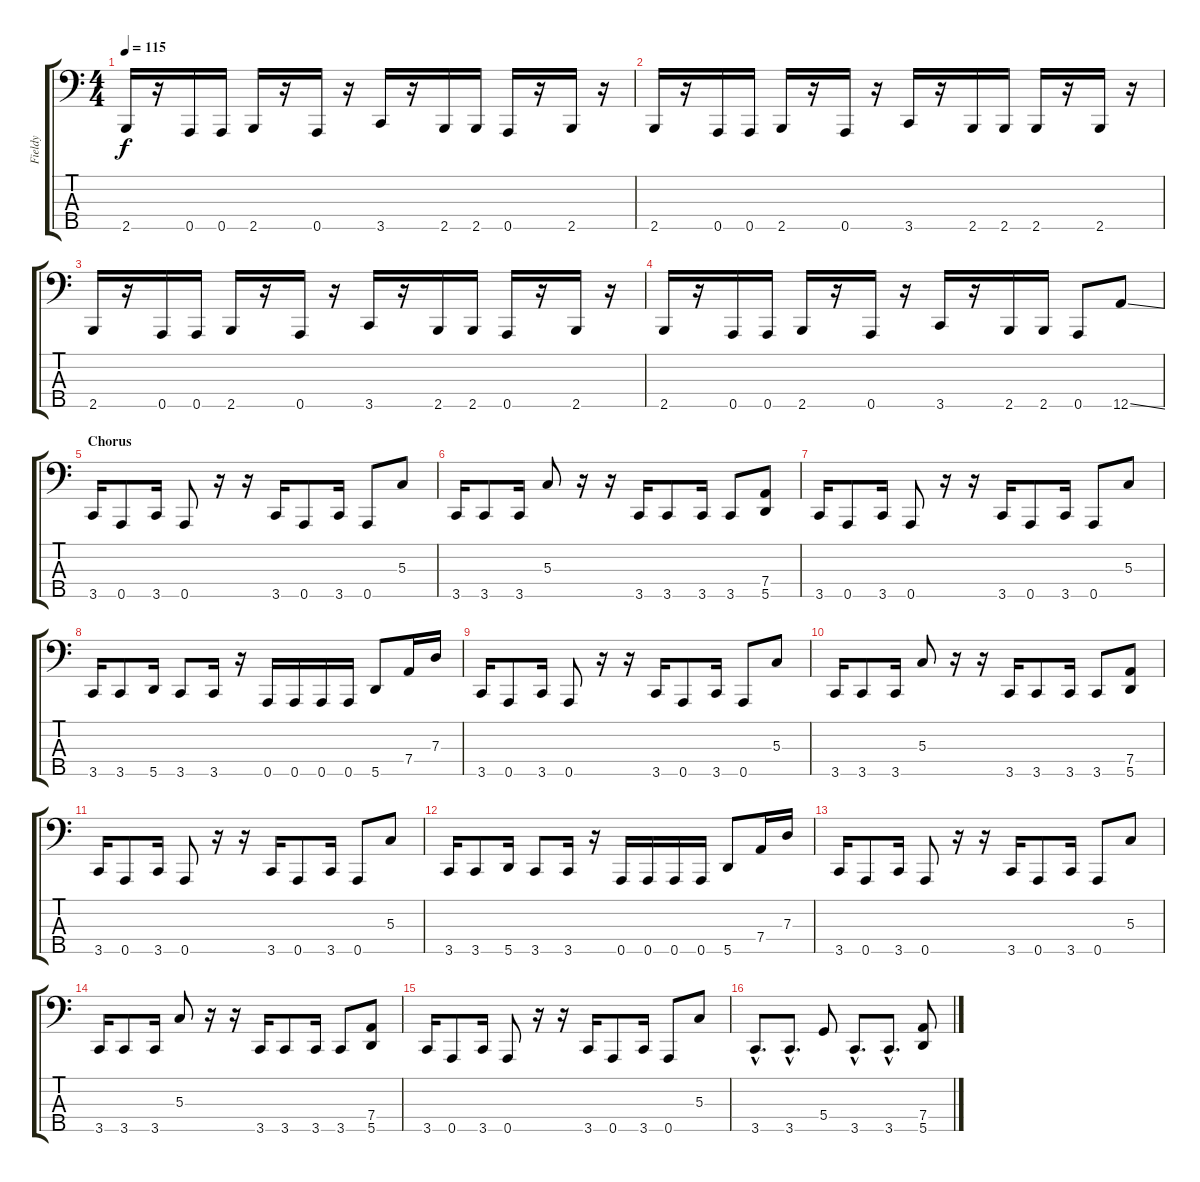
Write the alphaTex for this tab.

\track ("Fieldy" "Fieldy") {instrument slapbass1}
\staff {score tabs}
\tuning (F2 C2 G1 D1 A0) {hide}
\ts (4 4)
\tempo 115
\clef f4
\ks c
2.5.16{dy f} r.16 0.5.16 0.5.16 2.5.16 r.16 0.5.16 r.16 3.5.16 r.16 2.5.16 2.5.16 0.5.16 r.16 2.5.16 r.16 |
2.5.16 r.16 0.5.16 0.5.16 2.5.16 r.16 0.5.16 r.16 3.5.16 r.16 2.5.16 2.5.16 2.5.16 r.16 2.5.16 r.16 |
2.5.16 r.16 0.5.16 0.5.16 2.5.16 r.16 0.5.16 r.16 3.5.16 r.16 2.5.16 2.5.16 0.5.16 r.16 2.5.16 r.16 |
2.5.16 r.16 0.5.16 0.5.16 2.5.16 r.16 0.5.16 r.16 3.5.16 r.16 2.5.16 2.5.16 0.5.8 12.5{ss}.8 |
\section ("" "Chorus")
3.5.16 0.5.8 3.5.16 0.5.8 r.16 r.16 3.5.16 0.5.8 3.5.16 0.5.8 5.3.8 |
3.5.16 3.5.8 3.5.16 5.3.8 r.16 r.16 3.5.16 3.5.8 3.5.16 3.5.8 (7.4 5.5).8 |
3.5.16 0.5.8 3.5.16 0.5.8 r.16 r.16 3.5.16 0.5.8 3.5.16 0.5.8 5.3.8 |
3.5.16 3.5.8 5.5.16 3.5.8 3.5.16 r.16 0.5.16 0.5.16 0.5.16 0.5.16 5.5.8 7.4.16 7.3.16 |
3.5.16 0.5.8 3.5.16 0.5.8 r.16 r.16 3.5.16 0.5.8 3.5.16 0.5.8 5.3.8 |
3.5.16 3.5.8 3.5.16 5.3.8 r.16 r.16 3.5.16 3.5.8 3.5.16 3.5.8 (7.4 5.5).8 |
3.5.16 0.5.8 3.5.16 0.5.8 r.16 r.16 3.5.16 0.5.8 3.5.16 0.5.8 5.3.8 |
3.5.16 3.5.8 5.5.16 3.5.8 3.5.16 r.16 0.5.16 0.5.16 0.5.16 0.5.16 5.5.8 7.4.16 7.3.16 |
3.5.16 0.5.8 3.5.16 0.5.8 r.16 r.16 3.5.16 0.5.8 3.5.16 0.5.8 5.3.8 |
3.5.16 3.5.8 3.5.16 5.3.8 r.16 r.16 3.5.16 3.5.8 3.5.16 3.5.8 (7.4 5.5).8 |
3.5.16 0.5.8 3.5.16 0.5.8 r.16 r.16 3.5.16 0.5.8 3.5.16 0.5.8 5.3.8 |
3.5{hac}.8{d} 3.5{hac}.8{d} 5.4.8 3.5{hac}.8{d} 3.5{hac}.8{d} (7.4 5.5).8
